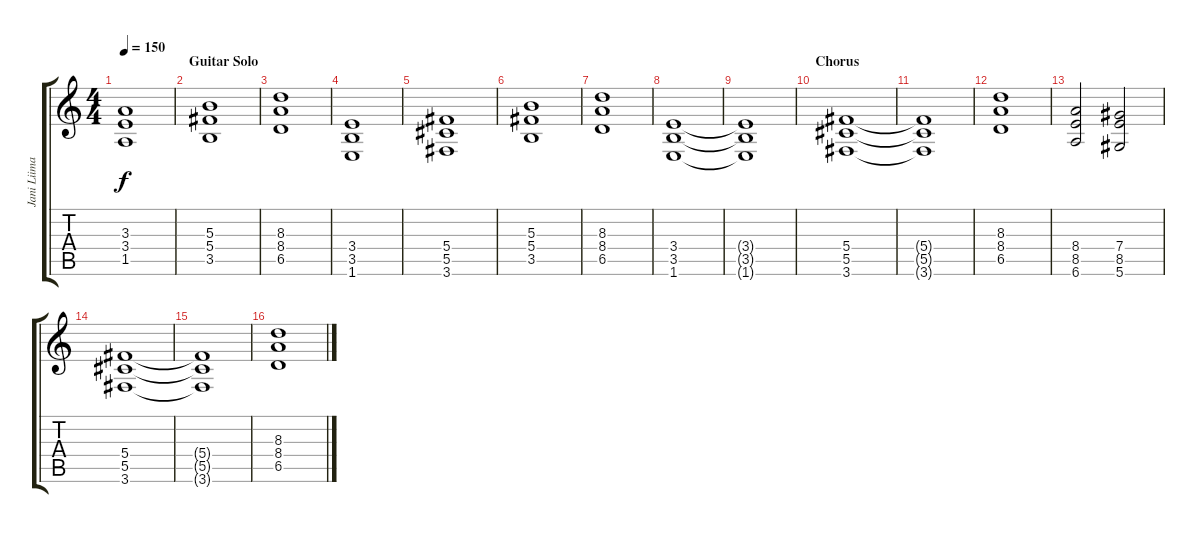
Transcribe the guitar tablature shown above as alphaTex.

\track ("Jani Liimatainen - Guitar " "Jani Liima") {instrument distortionguitar}
\staff {score tabs}
\tuning (Eb4 Bb3 Gb3 Db3 Ab2 Eb2) {hide}
\ts (4 4)
\tempo 150
\clef g2
\ks c
(3.3 3.4 1.5).1{dy f} |
\section ("" "Guitar Solo")
(5.3 5.4 3.5).1{volume 12} |
(8.3 8.4 6.5).1 |
(3.4 3.5 1.6).1 |
(5.4 5.5 3.6).1 |
(5.3 5.4 3.5).1 |
(8.3 8.4 6.5).1 |
(3.4 3.5 1.6).1 |
(3.4{t} 3.5{t} 1.6{t}).1 |
\section ("" "Chorus")
(5.4 5.5 3.6).1 |
(5.4{t} 5.5{t} 3.6{t}).1 |
(8.3 8.4 6.5).1 |
(8.4 8.5 6.6).2 (7.4 8.5 5.6).2 |
(5.4 5.5 3.6).1 |
(5.4{t} 5.5{t} 3.6{t}).1 |
(8.3 8.4 6.5).1
